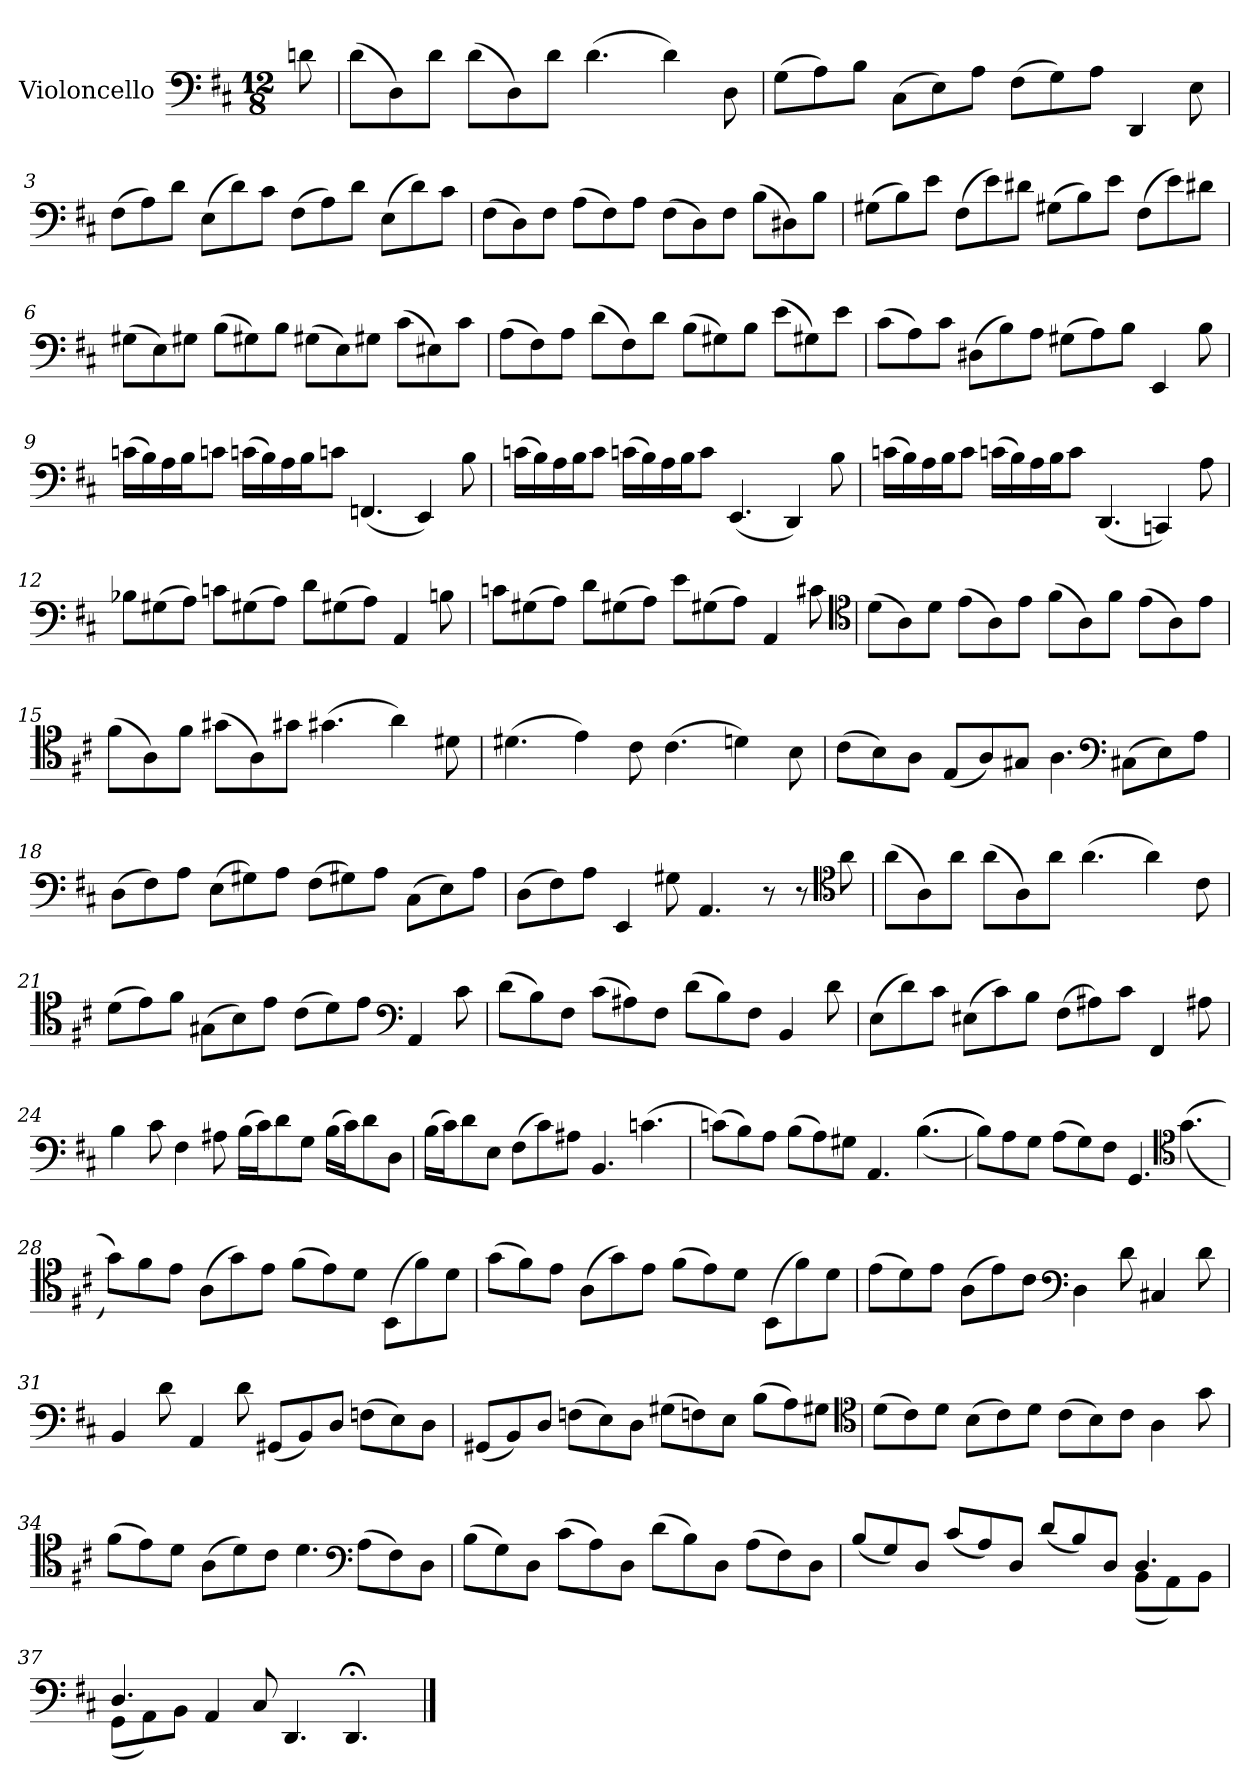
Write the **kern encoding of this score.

**kern
*part1
*staff1
*I"Violoncello
*I'Vc
*clefF4
*k[f#c#]
*D:
*M12/8
=
8dn\
=1
(8d\L
8D\)
8d\J
(8d\L
8D\)
8d\J
(4.d\
4d\)
8D\
=2
(8G\L
8A\)
8B\J
(8C#\L
8E\)
8A\J
(8F#\L
8G\)
8A\J
4DD/
8E\
=3
(8F#\L
8A\)
8d\J
(8E\L
8d\)
8c#\J
(8F#\L
8A\)
8d\J
(8E\L
8d\)
8c#\J
!!LO:LB:g=z
=4
(8F#\L
8D\)
8F#\J
(8A\L
8F#\)
8A\J
(8F#\L
8D\)
8F#\J
(8B\L
8D#X\)
8B\J
=5
(8G#X\L
8B\)
8e\J
(8F#\L
8e\)
8d#X\J
(8G#X\L
8B\)
8e\J
(8F#\L
8e\)
8d#X\J
=6
(8G#X\L
8E\)
8G#X\J
(8B\L
8G#X\)
8B\J
(8G#X\L
8E\)
8G#X\J
(8c#\L
8E#X\)
8c#\J
!!LO:LB:g=z
=7
(8A\L
8F#\)
8A\J
(8d\L
8F#\)
8d\J
(8B\L
8G#X\)
8B\J
(8e\L
8G#X\)
8e\J
=8
(8c#\L
8A\)
8c#\J
(8D#X\L
8B\)
8A\J
(8G#X\L
8A\)
8B\J
4EE/
8B\
=9
(16cn\LL
16B\)
16A\
16B\J
8cn\J
(16cn\LL
16B\)
16A\
16B\J
8cn\J
(4.FFn/
4EE/)
8B\
!!LO:LB:g=z
=10
(16cn\LL
16B\)
16A\
16B\J
8c\J
(16cn\LL
16B\)
16A\
16B\J
8c\J
(4.EE/
4DD/)
8B\
=11
(16cn\LL
16B\)
16A\
16B\J
8c\J
(16cn\LL
16B\)
16A\
16B\J
8c\J
(4.DD/
4CCn/)
8A\
=12
8B-X\L
(8G#X\
8A\J)
8cn\L
(8G#X\
8A\J)
8d\L
(8G#X\
8A\J)
4AA/
8Bn\
!!LO:LB:g=z
=13
8cn\L
(8G#X\
8A\J)
8d\L
(8G#X\
8A\J)
8e\L
(8G#X\
8A\J)
4AA/
8c#X\
*clefC4
=14
(8d\L
8A\)
8d\J
(8e\L
8A\)
8e\J
(8f#\L
8A\)
8f#\J
(8e\L
8A\)
8e\J
=15
(8f#\L
8A\)
8f#\J
(8g#X\L
8A\)
8g#X\J
(4.g#X\
4a\)
8d#X\
!!LO:LB:g=z
=16
(4.d#X\
4e\)
8c#\
(4.c#\
4dn\)
8B\
=17
(8c#\L
8B\)
8A\J
(8E/L
8A/)
8G#X/J
4.A\
*clefF4
(8C#X\L
8E\)
8A\J
=18
(8D\L
8F#\)
8A\J
(8E\L
8G#X\)
8A\J
(8F#\L
8G#X\)
8A\J
(8C#\L
8E\)
8A\J
!!LO:LB:g=z
=19
(8D\L
8F#\)
8A\J
4EE/
8G#X\
4.AA/
8r
8r
*clefC4
8a\
=20
(8a\L
8A\)
8a\J
(8a\L
8A\)
8a\J
(4.a\
4a\)
8c#\
=21
(8d\L
8e\)
8f#\J
(8G#X\L
8B\)
8e\J
(8c#\L
8d\)
8e\J
*clefF4
4AA/
8c#\
!!LO:LB:g=z
=22
(8d\L
8B\)
8F#\J
(8c#\L
8A#X\)
8F#\J
(8d\L
8B\)
8F#\J
4BB/
8d\
=23
(8E\L
8d\)
8c#\J
(8E#X\L
8c#\)
8B\J
(8F#\L
8A#X\)
8c#\J
4FF#/
8A#X\
=24
4B\
8c#\
4F#\
8A#X\
(16B\LL
16c#\J)
8d\
8G\J
(16B\LL
16c#\J)
8d\
8D\J
!!LO:LB:g=z
=25
(16B\LL
16c#\J)
8d\
8E\J
(8F#\L
8c#\)
8A#X\J
4.BB/
(4.cn\
=26
(8cn\L)
8B\)
8A\J
(8B\L
8A\)
8G#X\J
4.AA/
((((4.B\
=27
8B\L))))
8A\
8G\J
(8A\L
8G\)
8F#\J
4.GG/
*clefC4
((4.g\
=28
8g\L))
8f#\
8e\J
(8A\L
8g\)
8e\J
(8f#\L
8e\)
8d\J
(8BB\L
8f#\)
8d\J
!!LO:PB:g=z
=29
(8g\L
8f#\)
8e\J
(8A\L
8g\)
8e\J
(8f#\L
8e\)
8d\J
(8BB\L
8f#\)
8d\J
=30
(8e\L
8d\)
8e\J
(8A\L
8e\)
8c#\J
*clefF4
4D\
8d\
4C#X/
8d\
=31
4BB/
8d\
4AA/
8d\
(8GG#X/L
8BB/)
8D/J
(8Fn\L
8E\)
8D\J
!!LO:LB:g=z
=32
(8GG#X/L
8BB/)
8D/J
(8Fn\L
8E\)
8D\J
(8G#X\L
8Fn\)
8E\J
(8B\L
8A\)
8G#X\J
*clefC4
=33
(8d\L
8c#\)
8d\J
(8B\L
8c#\)
8d\J
(8c#\L
8B\)
8c#\J
4A\
8g\
=34
(8f#\L
8e\)
8d\J
(8A\L
8d\)
8c#\J
4.d\
*clefF4
(8A\L
8F#\)
8D\J
!!LO:LB:g=z
=35
(8B\L
8G\)
8D\J
(8c#\L
8A\)
8D\J
(8d\L
8B\)
8D\J
(8A\L
8F#\)
8D\J
=36
*^
(8B/L	8ryy
*v	*v
8G/)
8D/J
(8c#/L
8A/)
8D/J
(8d/L
8B/)
8D/J
*^
4.D/	(8BB\L
.	8AA\)
.	8BB\J
=37	=37
4.D/	(8GG\L
.	8AA\)
.	8BB\J
4AA/	1ryy
8C#/	.
4.DD/	.
4.DD;</	.
.	8ryy
*v	*v
==
*-
